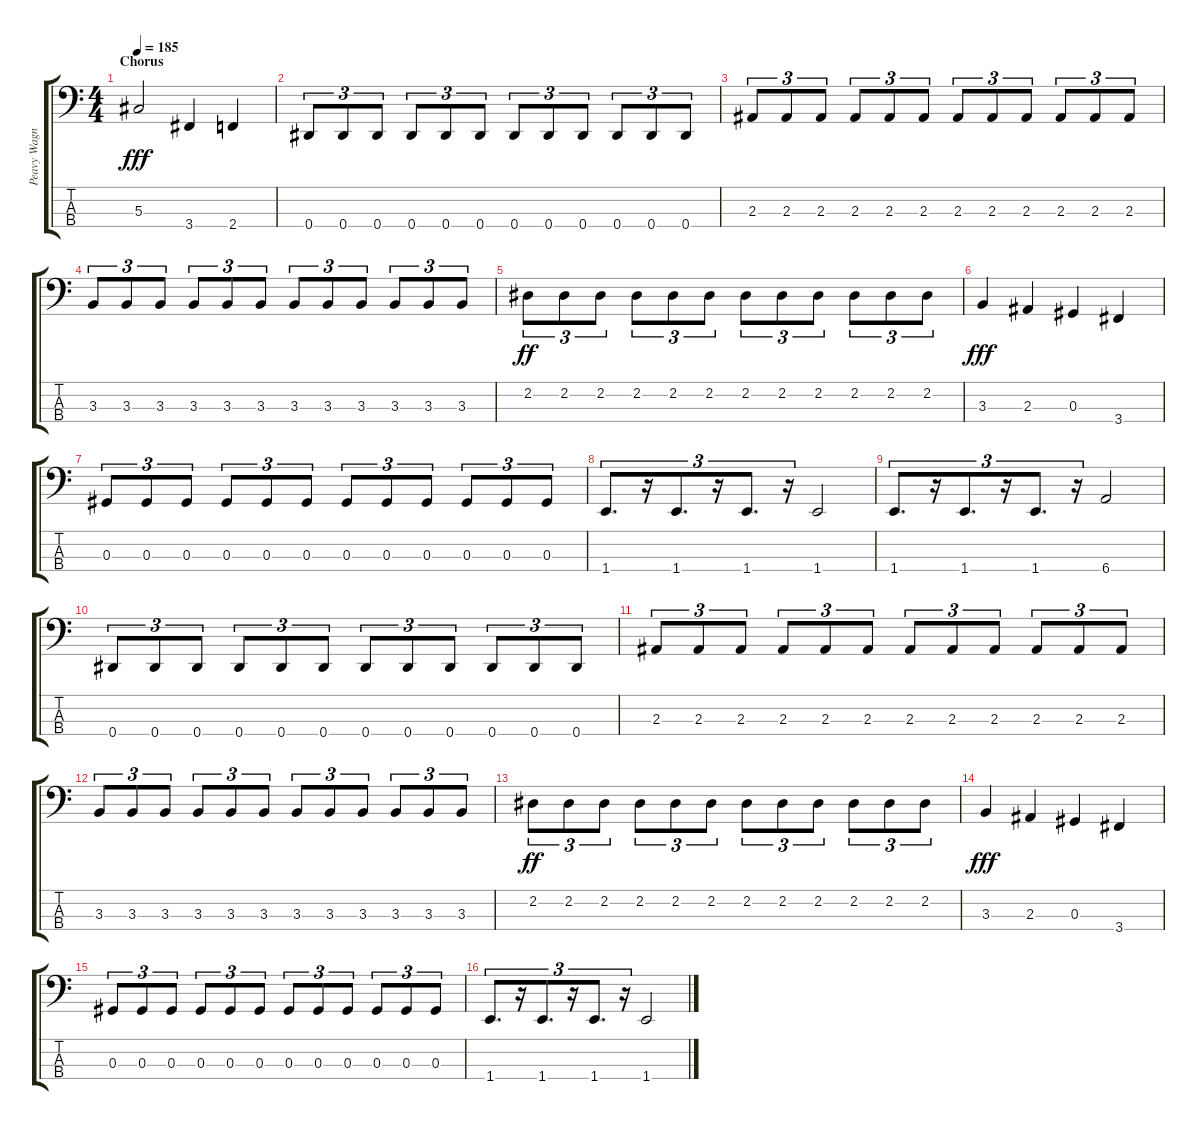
\track ("Peavy Wagner (bass)" "Peavy Wagn") {instrument electricbassfinger}
\staff {score tabs}
\tuning (Gb2 Db2 Ab1 Eb1) {hide}
\ts (4 4)
\section ("" "Chorus")
\tempo 185
\clef f4
\ks c
5.3.2{dy fff} 3.4.4 2.4.4 |
0.4.8{tu (3 2)} 0.4.8{tu (3 2)} 0.4.8{tu (3 2)} 0.4.8{tu (3 2)} 0.4.8{tu (3 2)} 0.4.8{tu (3 2)} 0.4.8{tu (3 2)} 0.4.8{tu (3 2)} 0.4.8{tu (3 2)} 0.4.8{tu (3 2)} 0.4.8{tu (3 2)} 0.4.8{tu (3 2)} |
2.3.8{tu (3 2)} 2.3.8{tu (3 2)} 2.3.8{tu (3 2)} 2.3.8{tu (3 2)} 2.3.8{tu (3 2)} 2.3.8{tu (3 2)} 2.3.8{tu (3 2)} 2.3.8{tu (3 2)} 2.3.8{tu (3 2)} 2.3.8{tu (3 2)} 2.3.8{tu (3 2)} 2.3.8{tu (3 2)} |
3.3.8{tu (3 2)} 3.3.8{tu (3 2)} 3.3.8{tu (3 2)} 3.3.8{tu (3 2)} 3.3.8{tu (3 2)} 3.3.8{tu (3 2)} 3.3.8{tu (3 2)} 3.3.8{tu (3 2)} 3.3.8{tu (3 2)} 3.3.8{tu (3 2)} 3.3.8{tu (3 2)} 3.3.8{tu (3 2)} |
2.2.8{tu (3 2) dy ff} 2.2.8{tu (3 2)} 2.2.8{tu (3 2)} 2.2.8{tu (3 2)} 2.2.8{tu (3 2)} 2.2.8{tu (3 2)} 2.2.8{tu (3 2)} 2.2.8{tu (3 2)} 2.2.8{tu (3 2)} 2.2.8{tu (3 2)} 2.2.8{tu (3 2)} 2.2.8{tu (3 2)} |
3.3.4{dy fff} 2.3.4 0.3.4 3.4.4 |
0.3.8{tu (3 2)} 0.3.8{tu (3 2)} 0.3.8{tu (3 2)} 0.3.8{tu (3 2)} 0.3.8{tu (3 2)} 0.3.8{tu (3 2)} 0.3.8{tu (3 2)} 0.3.8{tu (3 2)} 0.3.8{tu (3 2)} 0.3.8{tu (3 2)} 0.3.8{tu (3 2)} 0.3.8{tu (3 2)} |
1.4.8{d tu (3 2)} r.16{tu (3 2)} 1.4.8{d tu (3 2)} r.16{tu (3 2)} 1.4.8{d tu (3 2)} r.16{tu (3 2)} 1.4.2 |
1.4.8{d tu (3 2)} r.16{tu (3 2)} 1.4.8{d tu (3 2)} r.16{tu (3 2)} 1.4.8{d tu (3 2)} r.16{tu (3 2)} 6.4.2 |
0.4.8{tu (3 2)} 0.4.8{tu (3 2)} 0.4.8{tu (3 2)} 0.4.8{tu (3 2)} 0.4.8{tu (3 2)} 0.4.8{tu (3 2)} 0.4.8{tu (3 2)} 0.4.8{tu (3 2)} 0.4.8{tu (3 2)} 0.4.8{tu (3 2)} 0.4.8{tu (3 2)} 0.4.8{tu (3 2)} |
2.3.8{tu (3 2)} 2.3.8{tu (3 2)} 2.3.8{tu (3 2)} 2.3.8{tu (3 2)} 2.3.8{tu (3 2)} 2.3.8{tu (3 2)} 2.3.8{tu (3 2)} 2.3.8{tu (3 2)} 2.3.8{tu (3 2)} 2.3.8{tu (3 2)} 2.3.8{tu (3 2)} 2.3.8{tu (3 2)} |
3.3.8{tu (3 2)} 3.3.8{tu (3 2)} 3.3.8{tu (3 2)} 3.3.8{tu (3 2)} 3.3.8{tu (3 2)} 3.3.8{tu (3 2)} 3.3.8{tu (3 2)} 3.3.8{tu (3 2)} 3.3.8{tu (3 2)} 3.3.8{tu (3 2)} 3.3.8{tu (3 2)} 3.3.8{tu (3 2)} |
2.2.8{tu (3 2) dy ff} 2.2.8{tu (3 2)} 2.2.8{tu (3 2)} 2.2.8{tu (3 2)} 2.2.8{tu (3 2)} 2.2.8{tu (3 2)} 2.2.8{tu (3 2)} 2.2.8{tu (3 2)} 2.2.8{tu (3 2)} 2.2.8{tu (3 2)} 2.2.8{tu (3 2)} 2.2.8{tu (3 2)} |
3.3.4{dy fff} 2.3.4 0.3.4 3.4.4 |
0.3.8{tu (3 2)} 0.3.8{tu (3 2)} 0.3.8{tu (3 2)} 0.3.8{tu (3 2)} 0.3.8{tu (3 2)} 0.3.8{tu (3 2)} 0.3.8{tu (3 2)} 0.3.8{tu (3 2)} 0.3.8{tu (3 2)} 0.3.8{tu (3 2)} 0.3.8{tu (3 2)} 0.3.8{tu (3 2)} |
1.4.8{d tu (3 2)} r.16{tu (3 2)} 1.4.8{d tu (3 2)} r.16{tu (3 2)} 1.4.8{d tu (3 2)} r.16{tu (3 2)} 1.4.2
